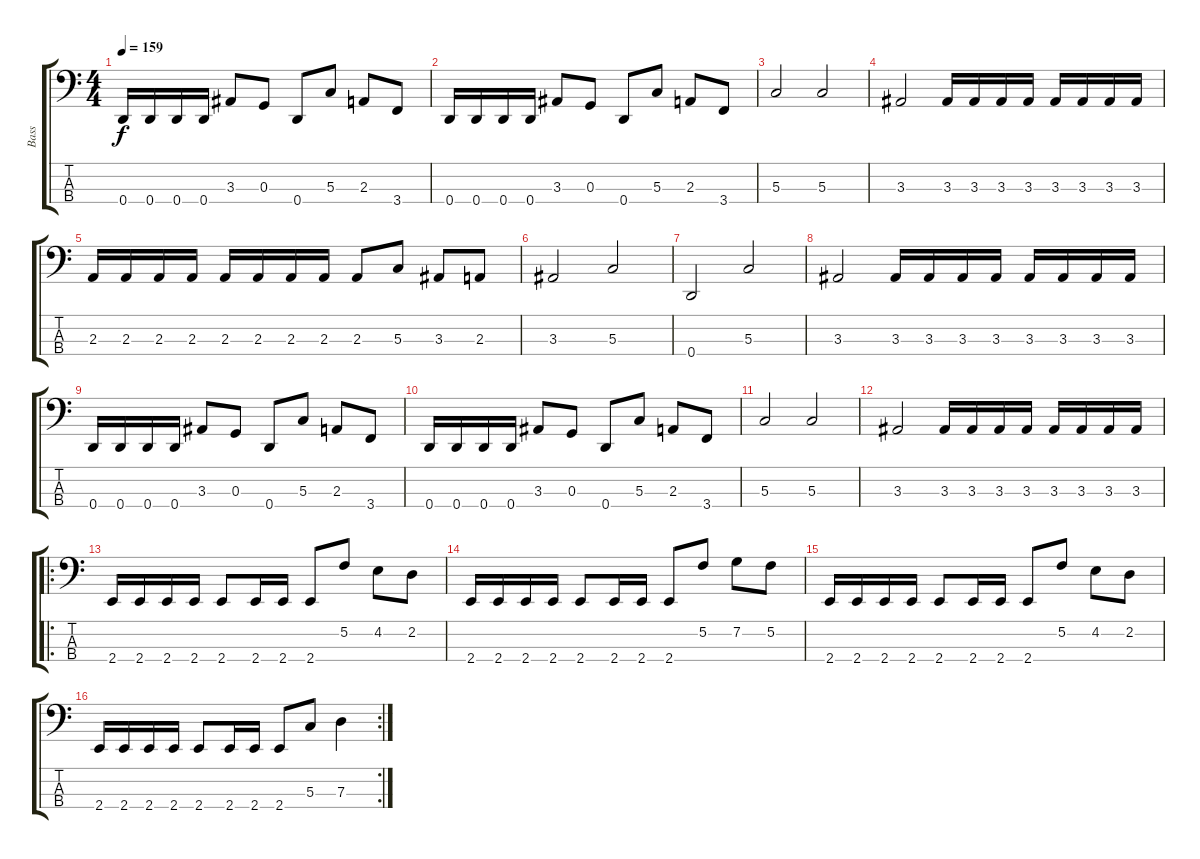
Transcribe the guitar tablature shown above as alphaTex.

\track ("Bass" "Bass") {instrument electricbasspick}
\staff {score tabs}
\tuning (F2 C2 G1 D1) {hide}
\ts (4 4)
\tempo 159
\clef f4
\ks c
0.4.16{dy f} 0.4.16 0.4.16 0.4.16 3.3.8 0.3.8 0.4.8 5.3.8 2.3.8 3.4.8 |
0.4.16 0.4.16 0.4.16 0.4.16 3.3.8 0.3.8 0.4.8 5.3.8 2.3.8 3.4.8 |
5.3.2 5.3.2 |
3.3.2 3.3.16 3.3.16 3.3.16 3.3.16 3.3.16 3.3.16 3.3.16 3.3.16 |
2.3.16 2.3.16 2.3.16 2.3.16 2.3.16 2.3.16 2.3.16 2.3.16 2.3.8 5.3.8 3.3.8 2.3.8 |
3.3.2 5.3.2 |
0.4.2 5.3.2 |
3.3.2 3.3.16 3.3.16 3.3.16 3.3.16 3.3.16 3.3.16 3.3.16 3.3.16 |
0.4.16 0.4.16 0.4.16 0.4.16 3.3.8 0.3.8 0.4.8 5.3.8 2.3.8 3.4.8 |
0.4.16 0.4.16 0.4.16 0.4.16 3.3.8 0.3.8 0.4.8 5.3.8 2.3.8 3.4.8 |
5.3.2 5.3.2 |
3.3.2 3.3.16 3.3.16 3.3.16 3.3.16 3.3.16 3.3.16 3.3.16 3.3.16 |
\ro
2.4.16 2.4.16 2.4.16 2.4.16 2.4.8 2.4.16 2.4.16 2.4.8 5.2.8 4.2.8 2.2.8 |
2.4.16 2.4.16 2.4.16 2.4.16 2.4.8 2.4.16 2.4.16 2.4.8 5.2.8 7.2.8 5.2.8 |
2.4.16 2.4.16 2.4.16 2.4.16 2.4.8 2.4.16 2.4.16 2.4.8 5.2.8 4.2.8 2.2.8 |
\rc 2
2.4.16 2.4.16 2.4.16 2.4.16 2.4.8 2.4.16 2.4.16 2.4.8 5.3.8 7.3.4
